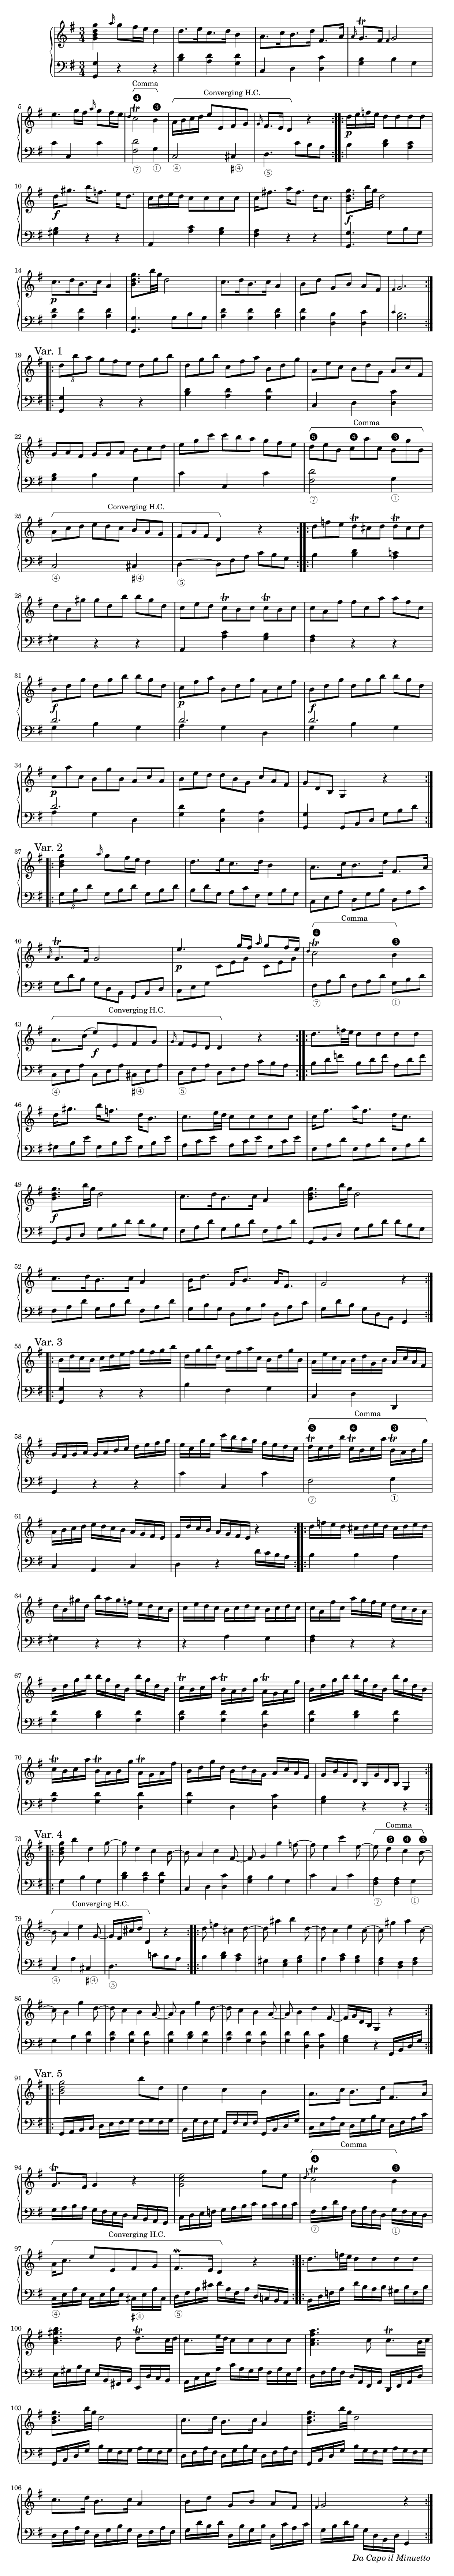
\version "2.24.0"
\include "../../../../stylesheets/annotation.ly"
\include "../../../../stylesheets/score.ly"
\include "../../../../stylesheets/typography.ly"

piece = "Minuetto con Variatione"

global = {
  \time 3/4
  \key g \major
}

upVoice = \new Voice {
  \relative c' {
    #(define (format-dal-segno-text-formatter context return-count marks) "Da Capo il Minuetto")
    \set Score.dalSegnoTextFormatter = #format-dal-segno-text-formatter
    \set Score.fineText = \markup {}
    \repeat segno 2 {
      \repeat volta 2 {
        \clef "treble"
        <g'' d b g> \grace a16 g8 fis16 e d4 |
        d8. [ e16 c8. d16 ] b4 |
        a8. [ c16 b8. d16 ] fis,8. a16 |
        \grace a16 g8. \trill fis16 \grace fis4 g2 |
        e'4. g16 fis \grace a g8 fis16 e |
        \grace d4 \lowerTrill c2 \comma \mfa \trill b4 \mmi \stopGroup |
        a16 \converginghc b c d e8 e, fis g |
        \grace g16 fis8. e16 d4 \stopGroup r |
      }
      \repeat volta 2 {
        d'16 \p e f e d8 d d d |
        d16 \f gis8. b16 f8. e16 d8. |
        c16 d e d c8 c c c |
        c16 fis!8. a16 fis8. d16 c8. |
        <g' d b>8. \f b32 g d2 |
        c8. [ \p d16 b8. c16 ] a4 |
        <g' d b>8. b32 g d2 |
        c8. [ d16 b8. c16 ] a4 |
        b8 [ d ] g, [ b ] a [ fis ] |
        \grace fis4 g2. |
      }
      \break
      \fine
      \repeat volta 2 {
        \mark "Var. 1"
        \tuplet 3/2 { d'8 b' a } \omit TupletNumber \tuplet 3/2 4 { g fis e d g b } |
        \tuplet 3/2 4 { d,8 g b c, fis a b, d g } |
        \tuplet 3/2 4 { a,8 e' c b d g, a c fis, } |
        \tuplet 3/2 4 { g8 a fis g g a b c d } |
        \tuplet 3/2 4 { e8 g c c b a g fis e } |
        \tuplet 3/2 4 { d8 \comma \mso e b c \mfa a' c, b \mmi g' b, \stopGroup } |
        \tuplet 3/2 4 { a8 \converginghc c d e d c b a g } |
        \tuplet 3/2 4 { fis8 a fis } d4 \stopGroup r |
      }
      \repeat volta 2 {
        \tuplet 3/2 4 { d'8 f e d \trill cis d d \trill cis d } |
        \tuplet 3/2 4 { d8 b gis' gis d b' b gis d } |
        \tuplet 3/2 4 { c8 e d c \trill b c c \trill b c } |
        \tuplet 3/2 4 { c8 a fis' fis c a' a fis c } |
        \tuplet 3/2 4 { b8 \f d g d g b b g d } |
        \tuplet 3/2 4 { c8 \p fis a b, d g a, c fis } |
        \tuplet 3/2 4 { b,8 \f d g d g b b g d } |
        \tuplet 3/2 4 { c8 \p a' c, b g' b, a c a } |
        \tuplet 3/2 4 { b8 e d d b g c a fis } |
        \tuplet 3/2 { g8 d b } g4 r |
      }
      \break
      \repeat volta 2 {
        \mark "Var. 2"
        <g'' d b>4 \grace a16 g8 fis16 e d4 |
        d8. [ e16 c8. d16 ] b4 |
        a8. [ c16 b8. d16 ] fis,8. a16 |
        \grace a16 g8. \trill fis16 g2 |
        \voiceOne e'4. \p g16 fis \grace a g8 fis16 e \oneVoice |
        \grace d4 \lowerTrill c2 \comma \mfa \trill b4 \mmi \stopGroup |
        a8. \converginghc c16 ( e8 \f ) e, fis g |
        \grace g16 \tuplet 3/2 { fis8 e d } d4 \stopGroup r |
      }
      \repeat volta 2 {
        d'8. f32 e d8 d d d |
        d16 gis8. b16 f8. d16 b8. |
        c8. e32 d c8 c c c |
        c16 fis8. a16 fis8. d16 c8. |
        <g' d b>8. \f b32 g d2 |
        c8. [ d16 b8. c16 ] a4 |
        <g' d b>8. b32 g d2 |
        c8. [ d16 b8. c16 ] a4 |
        b16 [ d8. ] g,16 [ b8. ] a16 [ fis8. ] |
        g2 r4 |
      }
      \break
      \repeat volta 2 {
        \mark "Var. 3"
        b16 d c b c d e fis g fis g b |
        d,16 g b d, c fis a c, b d g b, |
        a16 e' c a b d g, b a c a fis |
        g16 fis g a g a b c d e fis g |
        e16 c g' e c' b a g fis e d c |
        \lowerTrill d16 \comma \mso \trill c d b' \lowerTrill c, \mfa \trill b c a' \lowerTrill b, \mmi \trill a b g' \stopGroup |
        a,16 b c d e d c b a g fis e |
        fis16 d' c b a g fis e r4 |
      }
      \repeat volta 2 {
        d'16 f e d cis d e d cis d e d |
        d16 b gis' d b' a gis f e d c b |
        c16 e d c b c d c b c d c |
        c16 a fis' c a' g fis e d c b a |
        b16 d g b b g d b b' g d b |
        c16 \trill b c a' b, \trill a b g' a, \trill g a fis' |
        b,16 d g b b g d b b' g d b |
        c16 \trill b c a' b, \trill a b g' a, \trill g a fis' |
        b,16 d g d b d b g a c a fis |
        g16 b g d b g' d b g4 |
      }
      \break
      \repeat volta 2 {
        \mark "Var. 4"
        <g'' d b>8 b4 d, g8 ~ |
        g8 d4 c b8 ~ |
        b8 a4 c fis,8 ~ |
        fis8 g4 g' f8 ~ |
        f8 e4 c' e,8 ~ |
        e8 \comma d4 \mso c \mfa b8 ~ \mmi \stopGroup |
        b8 \converginghc a4 e' g,8 ~ |
        g16 fis cis' d d,4 \stopGroup r |
      }
      \repeat volta 2 {
        d'8 f4 cis d8 ~ |
        d8 ais'4 b d,8 ~ |
        d8 c4 e c8 ~ |
        c8 gis'4 a c,8 ~ |
        c8 b4 g' d8 ~ |
        d8 c4 b a8 ~ |
        a8 b4 g' d8 ~ |
        d8 c4 b a8 ~ |
        a8 b4 d fis,8 ~ |
        fis16 g d b g4 r4 |
      }
      \break
      \repeat volta 2 {
        \mark "Var. 5"
        <g'' d b>2 b8 d, |
        d4 c b |
        a8. c16 b8. d16 fis,8. a16 |
        g8. \trill fis16 g4 r |
        <e' c g>2 g8 e |
        \grace d8 \lowerTrill c2 \comma \mfa \trill b4 \mmi \stopGroup |
        a16 \converginghc c8. e8 e, fis g |
        fis8. \mordent e16 d4 \stopGroup r |
      }
      \repeat volta 2 {
        d'8. f32 e d8 d d d |
        <b' gis d b>4. d,8 d8. \trill c32 d |
        c8. e32 d c8 c c c |
        <a' fis c a>4. c,8 c8. \trill b32 c |
        <g' d b>8. b32 g d2 |
        c8. d16 b8. c16 a4 |
        <g' d b>8. b32 g d2 |
        c8. d16 b8. c16 a4 |
        b8 [ d ] g, [ b ] a [ fis ] |
        \grace fis4 g2 r4 |
      }
    }
  }
}

downVoice = \new Voice {
  \relative c {
    \repeat volta 2 {
      \clef "bass"
      <g' g,>4 r r |
      <d' b>4 <d a> <d g,> |
      c,4 d <c' d,> |
      <b g>4 b g |
      c4 c, c' |
      <d fis,>2 \bti g,4 \bdo |
      c,2 \bfa cis4 \bfais |
      d4. \bso c'8 b a |
    }
    \repeat volta 2 {
      b4 <d b> <c a> |
      <b gis>4 r r |
      a,4 <c' a> <b g> |
      <a fis>4 r r |
      <g g,>4. g8 b g |
      <d' a>4 <d g,> <d a> |
      <g, g,>4. g8 b g |
      <d' a>4 <d g,> <d a> |
      <d g,>4 <b d,> <c d,> |
      \grace c4 <b g>2. |
    }
    \break
    \repeat volta 2 {
      <g g,>4 r r |
      <d' b>4 <d a> <d g,> |
      c,4 d <c' d,> |
      <b g>4 b g |
      c4 c, c' |
      <d fis,>2 \bti g,4 \bdo |
      c,2 \bfa cis4 \bfais |
      d4 \bso ~ \omit TupletNumber \tuplet 3/2 4 { d8 fis a c b g } |
    }
    \repeat volta 2 {
      b4 <d b> <c! a> |
      gis4 r r |
      a,4 <c' a> <b g> |
      <a fis>4 r r |
      << { d2. } \\ { g,4 b g } >> |
      << { d'2. } \\ { a4 g d } >> |
      << { d'2. } \\ { g,4 b g } >> |
      << { d'2. } \\ { a4 g d } >> |
      <d' g,>4 <b d,> <a d,> |
      <g g,>4 \tuplet 3/2 4 { g,8 b d g b d }
    }
    \break
    \repeat volta 2 {
      \once \undo \omit TupletNumber \tuplet 3/2 4 { g,8 b d g, b d g, b d } |
      \tuplet 3/2 4 { b8 d g, a c fis, g b g } |
      \tuplet 3/2 4 { c,8 e a d, g b d, a' c } |
      \tuplet 3/2 4 { g8 d' b g d b g b d } |
      \voiceTwo \tuplet 3/2 { c8 e g } \change Staff = "up" \tuplet 3/2 4 { c e g c, e g } \change Staff = "down" \oneVoice |
      \tuplet 3/2 4 { fis,8 \bti a d fis, a d g, \bdo b d } |
      \tuplet 3/2 4 { c,8 \bfa e a c, e a cis, \bfais e a } |
      \tuplet 3/2 4 { d,8 \bso fis a d, fis a c b a } |
    }
    \repeat volta 2 {
      \tuplet 3/2 4 { b8 d f b, d f a, d f } |
      \tuplet 3/2 4 { gis,8 b e gis, b e gis, b e } |
      \tuplet 3/2 4 { a,8 c e a, c e g, c e } |
      \tuplet 3/2 4 { fis,8 a d fis, a d fis, a d } |
      \tuplet 3/2 4 { g,,8 b d g b d d b g } |
      \tuplet 3/2 4 { fis8 a d g, b d fis, a d } |
      \tuplet 3/2 4 { g,,8 b d g b d d b g } |
      \tuplet 3/2 4 { fis8 a d g, b d fis, a d } |
      \tuplet 3/2 4 { g,8 b g d g b d, a' c } |
      \tuplet 3/2 4 { g8 d' b g d b } g4 |
    }
    \break
    \repeat volta 2 {
      <g' g,>4 r r |
      b4 fis g |
      c,4 d d, |
      g4 r r |
      c'4 c, c' |
      fis,2 \bti g4 \bdo |
      c,4 a c |
      d4 r d'16 c b a |
    }
    \repeat volta 2 {
      b4 b a |
      gis4 r r |
      r4 a g |
      <a fis>4 r r |
      <d g,>4 <d b> <d g,> |
      <d a>4 <d g,> <d d,> |
      <d g,>4 <d b> <d g,> |
      <d a>4 <d g,> <d d,> |
      <d g,>4 d, <c' d,> |
      <b g>4 r r |
    }
    \break
    \repeat volta 2 {
      g4 b g |
      <d' b>4 <d a> <d g,> |
      c,4 d <c' d,> |
      <b g>4 b g |
      c4 c, c' |
      <a fis>4 \bti <a fis> g \bdo |
      c,4 \bfa a' cis, \bfais |
      d4. \bso c'!8 b a |
    }
    \repeat volta 2 {
      b4 <d b> <c a> |
      gis4 <gis e> <b gis> |
      a4 <c a> <b g> |
      <a fis>4 <fis d> <a fis> |
      g4 b <d g,> |
      <d a>4 <d g,> <d fis,> |
      <d g,>4 <d b> <d g,> |
      <d a>4 <d g,> <d fis,> |
      <d g,>4 <d d,> <c d,> |
      <b g>4 r g,16 b d g |
    }
    \break
    \repeat volta 2 {
      g,16 a b c d e fis g fis g fis g |
      b,16 g' fis g a, fis' e fis g, b d g |
      c,16 e a e d g b g d fis a c |
      g16 a b a g fis e d c b a g |
      c16 d e f g a b c b c b c |
      fis,16 \bti a d a fis a fis d g \bdo fis e d |
      c16 \bfa e a e c e a e cis \bfais e a cis, |
      d16 \bso fis a cis d a fis a d, c! b a |
    }
    \repeat volta 2 {
      b16 d f a d b a b gis b f b |
      e,16 gis b gis e b gis b e, d' c b |
      a16 c e a c a g a fis a e a |
      d,16 fis a fis d a fis a d, fis a d |
      g,16 b d g b g fis g a g fis g |
      d16 fis a fis d g b g d fis a fis |
      g,16 b d g b g fis g a g fis g |
      d16 fis a fis d g b g d fis a fis |
      g16 d' b d d, b' g b d, c' a c |
      g16 b d b g d b d g,4 |
    }
  }
}

\score {
  \new PianoStaff <<
    \new Staff = "up" << \global \upVoice >>
    \new Staff = "down" << \global \downVoice >>
  >>
}
